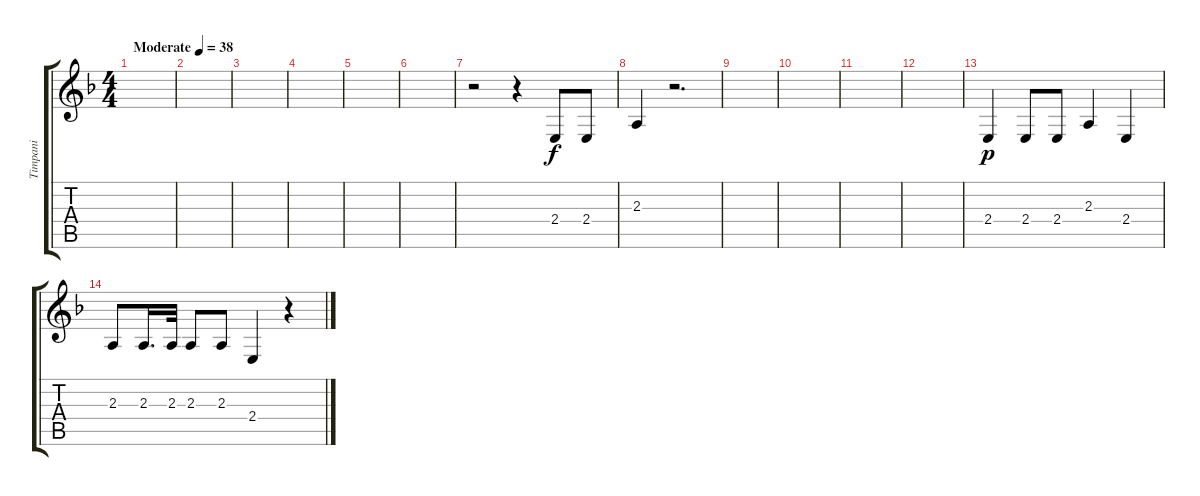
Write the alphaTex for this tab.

\track ("Timpani" "Timpani") {instrument timpani}
\staff {score tabs}
\tuning (E4 B3 G3 D3 A2 E2) {hide}
\ts (4 4)
\tempo (38 "Moderate")
\clef g2
\ks f
|
|
|
|
|
|
r.2 r.4 2.4.8 2.4.8 |
2.3.4 r.2{d} |
|
|
|
|
2.4.4{dy p} 2.4.8 2.4.8 2.3.4 2.4.4 |
2.3.8 2.3.16{d} 2.3.32 2.3.8 2.3.8 2.4.4 r.4
